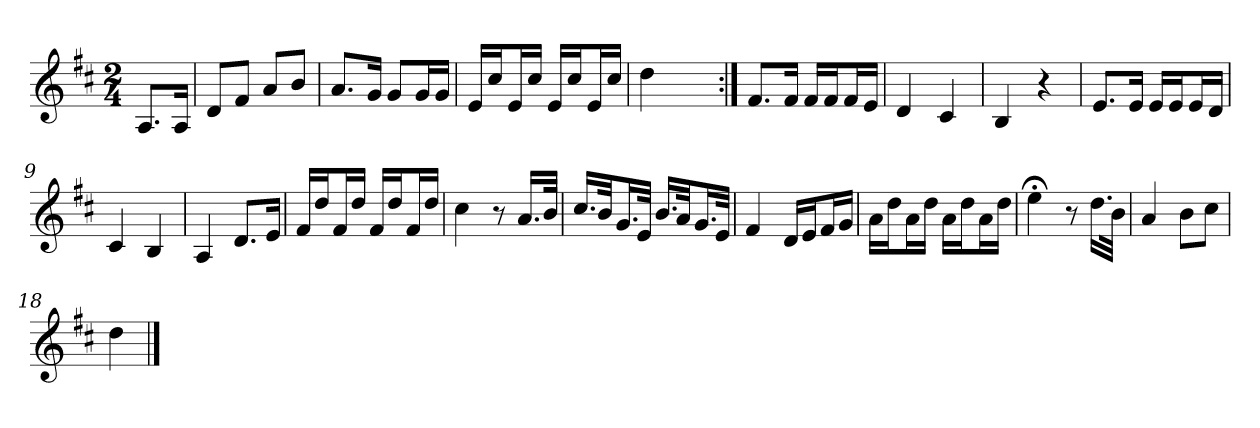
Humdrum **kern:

**kern
*part1
*staff1
*clefG2
*k[f#c#]
*D:
*M2/4
*MM120
=
8.A/L
16A/Jk
=1
8d/L
8f#/J
8a/L
8b/J
=2
8.a/L
16g/Jk
8g/L
16g/L
16g/JJ
=3
16e/LL
16cc#/J
16e/L
16cc#/JJ
16e/LL
16cc#/J
16e/L
16cc#/JJ
=4
4dd
4ryy
=5:|!
8.f#/L
16f#/Jk
16f#/LL
16f#/J
16f#/L
16e/JJ
=6
4d
4c#
=7
4B
4r
=8
8.e/L
16e/Jk
16e/LL
16e/J
16e/L
16d/JJ
=9
4c#
4B
=10
4A
8.d/L
16e/Jk
=11
16f#/LL
16dd/J
16f#/L
16dd/JJ
16f#/LL
16dd/J
16f#/L
16dd/JJ
=12
4cc#
8r
16.a/LL
32b/JJk
=13
16.cc#/LL
32b/Jk
16.g/L
32e/JJk
16.b/LL
32a/Jk
16.g/L
32e/JJk
=14
4f#
16d/LL
16e/J
16f#/L
16g/JJ
=15
16a\LL
16dd\J
16a\L
16dd\JJ
16a\LL
16dd\J
16a\L
16dd\JJ
=16
4ee;<
8r
16.dd\LL
32b\JJk
=17
4a
8b\L
8cc#\J
=18
4dd
==
*-
